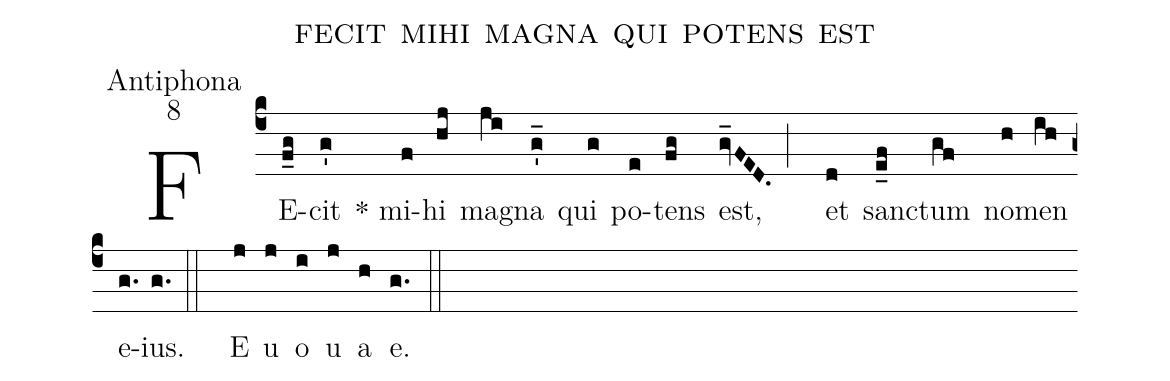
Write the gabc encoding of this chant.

name:fecit mihi magna qui potens est;
office-part:Antiphona;
mode:8;
%%
%%
(c4)FE(f_g)cit(g') * mi(f)hi(hj) ma(ji)gna(g_') qui(g) po(e)tens(fg) est,(gv_FED.;) et(d) san(e_f)ctum(gf) no(h)men(ih) e(g.)ius.(g.::)
E(j) u(j) o(i) u(j) a(h) e.(g.::)
